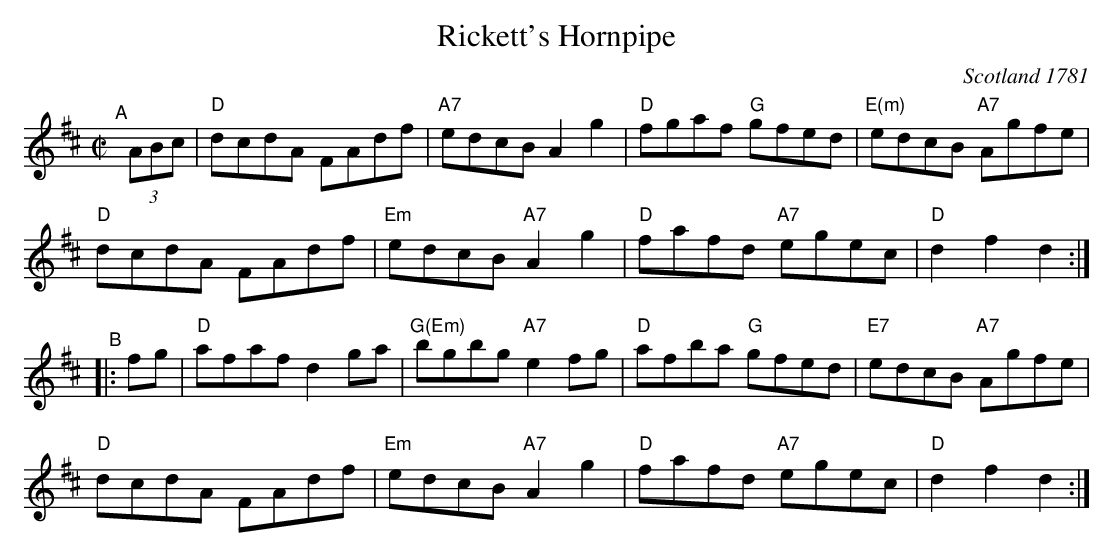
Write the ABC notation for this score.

X:1
T: Rickett's Hornpipe
O: Scotland 1781
M: C|
K: D
"^A"[|] (3ABc |\
"D"dcdA FAdf | "A7"edcB     A2g2 | "D"fgaf  "G"gfed | "E(m)"edcB "A7"Agfe |
"D"dcdA FAdf | "Em"edcB "A7"A2g2 | "D"fafd "A7"egec | "D"d2f2 d2 :|
"^B"|: fg |\
"D"afaf d2ga | "G(Em)"bgbg "A7"e2fg | "D"afba  "G"gfed | "E7"edcB "A7"Agfe |
"D"dcdA FAdf |    "Em"edcB "A7"A2g2 | "D"fafd "A7"egec | "D"d2f2 d2 :|
